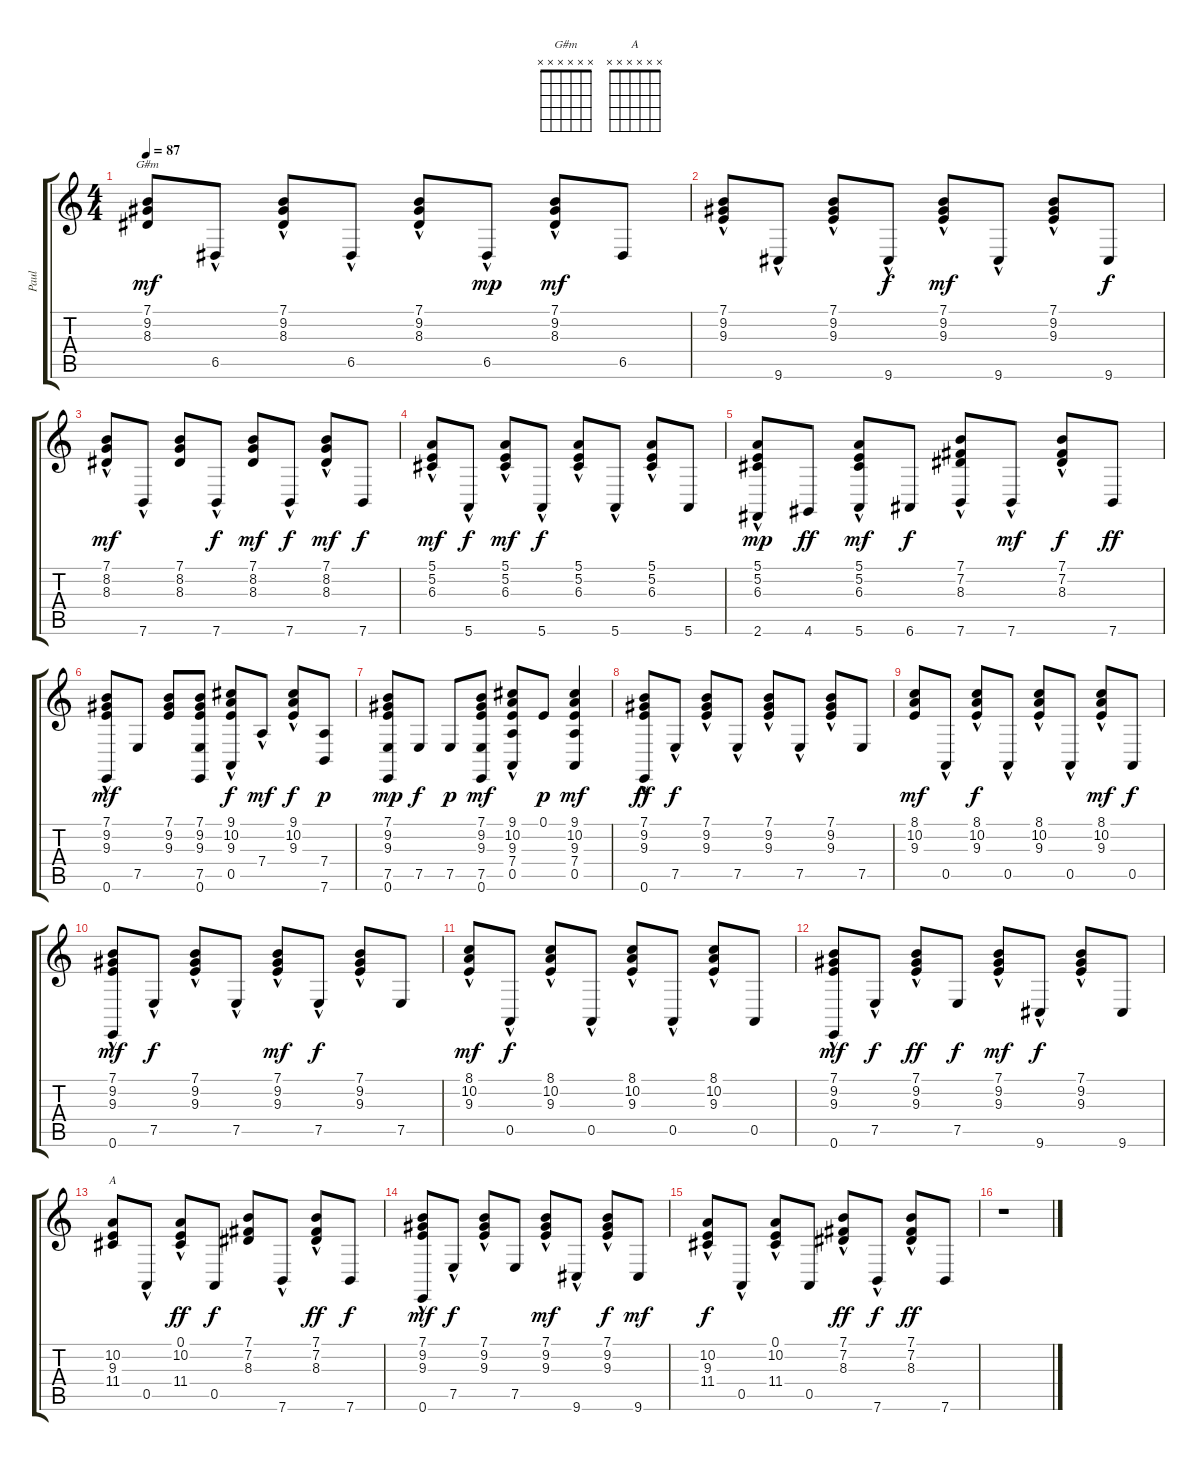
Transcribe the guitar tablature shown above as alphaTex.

\track ("Paul" "Paul") {instrument brightacousticpiano}
\staff {score tabs}
\tuning (E4 B3 G3 D3 A2 E2) {hide}
\chord ("G#m" x x x x x x)
\chord ("A" x x x x x x)
\ts (4 4)
\tempo 87
\clef g2
\ks c
(7.1 9.2 8.3).8{ch "G#m" dy mf} 6.5{hac}.8 (7.1 9.2{hac} 8.3{hac}).8 6.5{hac}.8 (7.1{hac} 9.2{hac} 8.3{hac}).8 6.5{hac}.8{dy mp} (7.1{hac} 9.2{hac} 8.3{hac}).8{dy mf} 6.5.8 |
(7.1{hac} 9.2{hac} 9.3{hac}).8 9.6{hac}.8 (7.1{hac} 9.2{hac} 9.3{hac}).8 9.6{hac}.8{dy f} (7.1{hac} 9.2{hac} 9.3{hac}).8{dy mf} 9.6{hac}.8 (7.1{hac} 9.2 9.3{hac}).8 9.6.8{dy f} |
(7.1{hac} 8.2{hac} 8.3{hac}).8{dy mf} 7.6{hac}.8 (7.1 8.2 8.3).8 7.6{hac}.8{dy f} (7.1 8.2 8.3).8{dy mf} 7.6{hac}.8{dy f} (7.1{hac} 8.2{hac} 8.3{hac}).8{dy mf} 7.6.8{dy f} |
(5.1{hac} 5.2{hac} 6.3{hac}).8{dy mf} 5.6{hac}.8{dy f} (5.1{hac} 5.2{hac} 6.3{hac}).8{dy mf} 5.6{hac}.8{dy f} (5.1{hac} 5.2{hac} 6.3{hac}).8 5.6{hac}.8 (5.1{hac} 5.2 6.3).8 5.6.8 |
(5.1{hac} 5.2{hac} 6.3 2.6).8{dy mp volume 16} 4.6.8{dy ff} (5.1{hac} 5.2{hac} 6.3{hac} 5.6).8{dy mf} 6.6.8{dy f} (7.1{hac} 7.2{hac} 8.3{hac} 7.6).8 7.6{hac}.8{dy mf} (7.1{hac} 7.2 8.3).8{dy f} 7.6.8{dy ff} |
(7.1 9.2 9.3{hac} 0.6).8{dy mf volume 15} 7.5.8 (7.1 9.2 9.3).8 (7.1 9.2 9.3 7.5 0.6).8 (9.1{hac} 10.2{hac} 9.3{hac} 0.5{hac}).8{dy f} 7.4{hac}.8{dy mf} (9.1{hac} 10.2{hac} 9.3{hac}).8{dy f} (7.4 7.6).8{dy p} |
(7.1 9.2 9.3 7.5 0.6).8{dy mp} 7.5.8{dy f} 7.5.8{dy p} (7.1 9.2 9.3 7.5 0.6).8{dy mf} (9.1{hac} 10.2{hac} 9.3 7.4{hac} 0.5{hac}).8 0.1.8{dy p} (9.1 10.2 9.3 7.4 0.5).4{dy mf} |
(7.1 9.2{hac} 9.3{hac} 0.6{hac}).8{dy ff} 7.5{hac}.8{dy f} (7.1{hac} 9.2{hac} 9.3{hac}).8 7.5{hac}.8 (7.1{hac} 9.2{hac} 9.3{hac}).8 7.5{hac}.8 (7.1{hac} 9.2{hac} 9.3{hac}).8 7.5.8 |
(8.1 10.2 9.3).8{dy mf} 0.5{hac}.8 (8.1{hac} 10.2{hac} 9.3{hac}).8{dy f} 0.5{hac}.8 (8.1{hac} 10.2{hac} 9.3{hac}).8 0.5{hac}.8 (8.1{hac} 10.2{hac} 9.3).8{dy mf} 0.5.8{dy f} |
(7.1{hac} 9.2{hac} 9.3{hac} 0.6{hac}).8{dy mf} 7.5{hac}.8{dy f} (7.1{hac} 9.2{hac} 9.3{hac}).8 7.5{hac}.8 (7.1 9.2{hac} 9.3).8{dy mf} 7.5{hac}.8{dy f} (7.1{hac} 9.2{hac} 9.3{hac}).8 7.5.8 |
(8.1{hac} 10.2 9.3).8{dy mf} 0.5{hac}.8{dy f} (8.1{hac} 10.2{hac} 9.3{hac}).8 0.5{hac}.8 (8.1{hac} 10.2{hac} 9.3{hac}).8 0.5{hac}.8 (8.1{hac} 10.2{hac} 9.3{hac}).8 0.5.8 |
(7.1 9.2 9.3 0.6{hac}).8{dy mf} 7.5{hac}.8{dy f} (7.1{hac} 9.2{hac} 9.3).8{dy ff} 7.5.8{dy f} (7.1 9.2{hac} 9.3{hac}).8{dy mf} 9.6{hac}.8{dy f} (7.1{hac} 9.2{hac} 9.3{hac}).8 9.6.8 |
(10.2 9.3 11.4).8{ch "A"} 0.5{hac}.8 (0.1{hac} 10.2{hac} 11.4{hac}).8{dy ff} 0.5.8{dy f} (7.1 7.2 8.3).8 7.6{hac}.8 (7.1{hac} 7.2 8.3).8{dy ff} 7.6.8{dy f} |
(7.1{hac} 9.2{hac} 9.3{hac} 0.6{hac}).8{dy mf} 7.5{hac}.8{dy f} (7.1 9.2{hac} 9.3).8 7.5.8 (7.1{hac} 9.2{hac} 9.3{hac}).8{dy mf} 9.6{hac}.8 (7.1{hac} 9.2{hac} 9.3{hac}).8{dy f} 9.6.8{dy mf} |
(10.2{hac} 9.3{hac} 11.4{hac}).8{dy f} 0.5{hac}.8 (0.1{hac} 10.2{hac} 11.4{hac}).8 0.5.8 (7.1 7.2 8.3{hac}).8{dy ff} 7.6{hac}.8{dy f} (7.1{hac} 7.2{hac} 8.3{hac}).8{dy ff} 7.6.8 |
r.1
